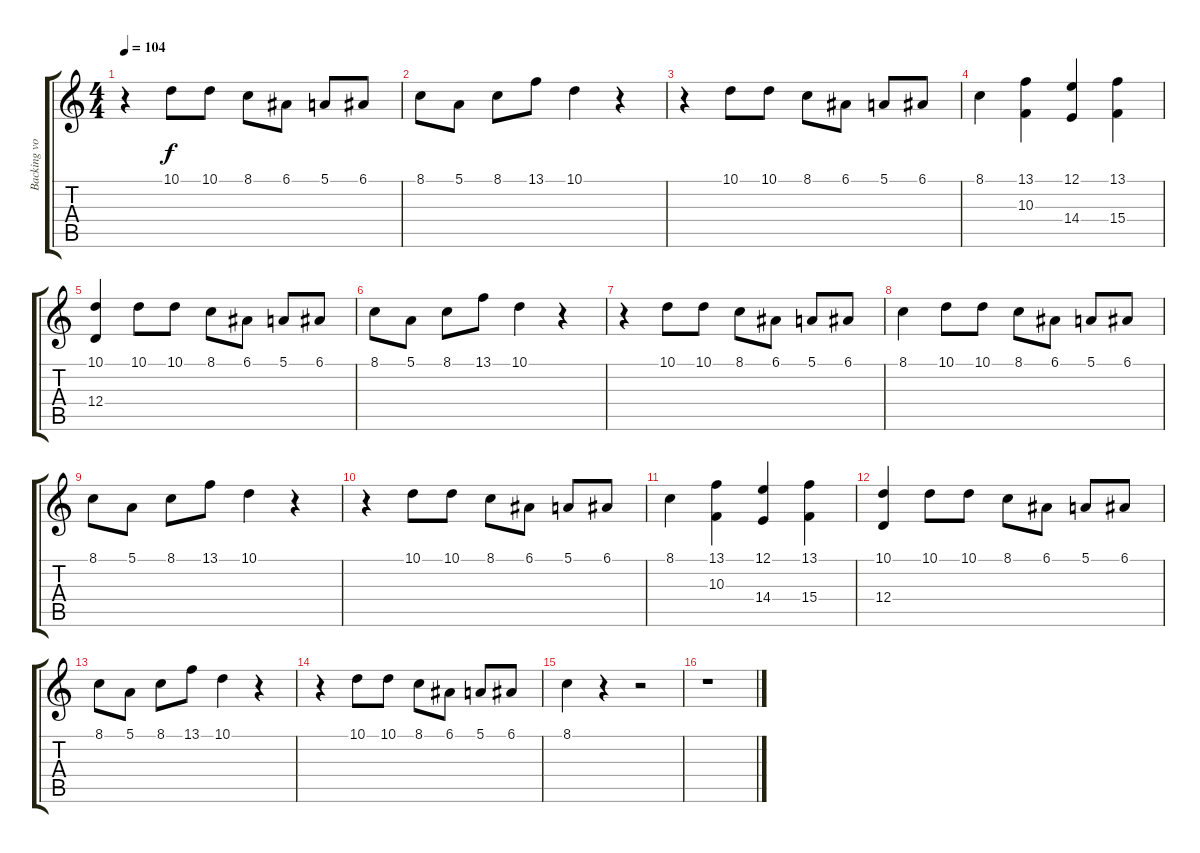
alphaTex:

\track ("Backing vocal" "Backing vo") {instrument frenchhorn}
\staff {score tabs}
\tuning (E4 B3 G3 D3 A2 E2) {hide}
\ts (4 4)
\tempo 104
\clef g2
\ks c
r.4{dy f} 10.1.8 10.1.8 8.1.8 6.1.8 5.1.8 6.1.8 |
8.1.8 5.1.8 8.1.8 13.1.8 10.1.4 r.4 |
r.4 10.1.8 10.1.8 8.1.8 6.1.8 5.1.8 6.1.8 |
8.1.4 (13.1 10.3).4 (12.1 14.4).4 (13.1 15.4).4 |
(10.1 12.4).4 10.1.8 10.1.8 8.1.8 6.1.8 5.1.8 6.1.8 |
8.1.8 5.1.8 8.1.8 13.1.8 10.1.4 r.4 |
r.4 10.1.8 10.1.8 8.1.8 6.1.8 5.1.8 6.1.8 |
8.1.4 10.1.8 10.1.8 8.1.8 6.1.8 5.1.8 6.1.8 |
8.1.8 5.1.8 8.1.8 13.1.8 10.1.4 r.4 |
r.4 10.1.8 10.1.8 8.1.8 6.1.8 5.1.8 6.1.8 |
8.1.4 (13.1 10.3).4 (12.1 14.4).4 (13.1 15.4).4 |
(10.1 12.4).4 10.1.8 10.1.8 8.1.8 6.1.8 5.1.8 6.1.8 |
8.1.8 5.1.8 8.1.8 13.1.8 10.1.4 r.4 |
r.4 10.1.8 10.1.8 8.1.8 6.1.8 5.1.8 6.1.8 |
8.1.4 r.4 r.2 |
r.1
